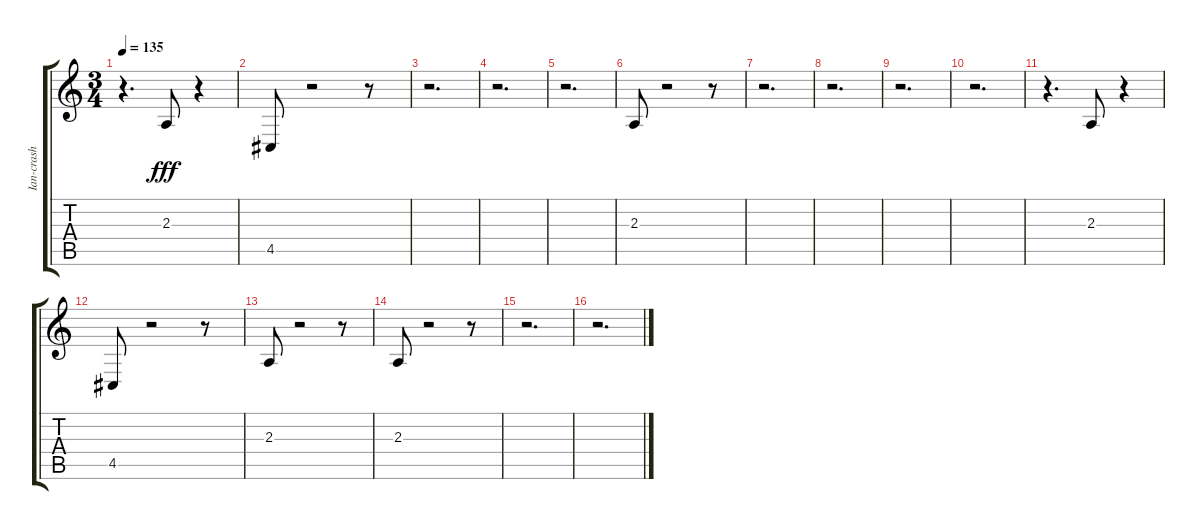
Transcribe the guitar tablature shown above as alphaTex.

\track ("Ian-crash" "Ian-crash") {instrument acousticgrandpiano}
\staff {score tabs}
\tuning (E4 B3 G3 D3 A2 E2) {hide}
\ts (3 4)
\tempo 135
\clef g2
\ks c
r.4{d dy fff} 2.3.8 r.4 |
4.5.8 r.2 r.8 |
r.2{d} |
r.2{d} |
r.2{d} |
2.3.8 r.2 r.8 |
r.2{d} |
r.2{d} |
r.2{d} |
r.2{d} |
r.4{d} 2.3.8 r.4 |
4.5.8 r.2 r.8 |
2.3.8 r.2 r.8 |
2.3.8 r.2 r.8 |
r.2{d} |
r.2{d}
